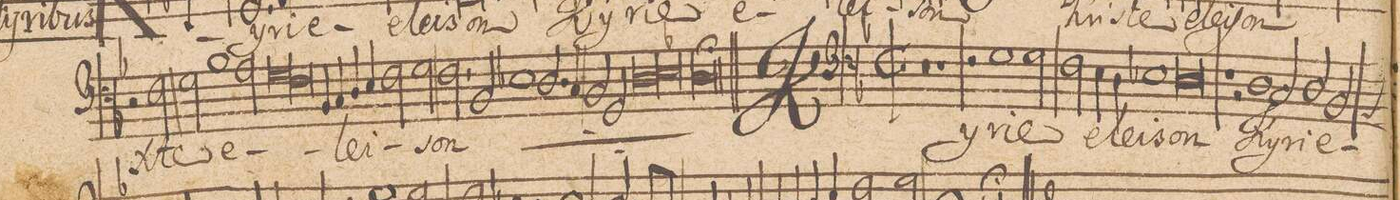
**kern	**text
*I"BASSVS.	*
*clefF4	*
*k[b-]	*
*met(c|)	*
*M2/1	*
2r	.
2F\	X-
=16-	=16-
2G\	-te
1B-\	e-
2A\	.
=17-	=17-
*lig	*
1G\	.
1F\	.
*Xlig	*
=18-	=18-
4BB-/	.
4C/	.
4D/	-lei-
4Eny/	.
2F\	.
2G\	.
=19-	=19-
2F,<\	-son
*	*ij
2BB-/	X-
1E-X\	-te
=20-	=20-
2.D/	e-
4C/	.
2BB-/	.
2GG/	.
=21-	=21-
*lig	*
1D\	lei-
1E-X\	.
*Xlig	*
=22-	=22-
[0D\;l	-son
*	*Xij
=23-	=23-
0D\]	.
=24||	=24||
*M2/1	*
*met(c|)	*
0r	.
=25-	=25-
1r	.
2rF	.
1G\	Ky-
=26-	=26-
2G\	-ri-
2F\	-e
4E\	e-
4D\	.
=27-	=27-
1E-X\	-lei-
0D\	-son
=28-	=28-
1r	.
=29-	=29-
2rBB	.
1D\	Ky-
2C/	.
=30-	=30-
2D/	-ri-
*custos:AA	*
2BB-/	-e
*-	*-
